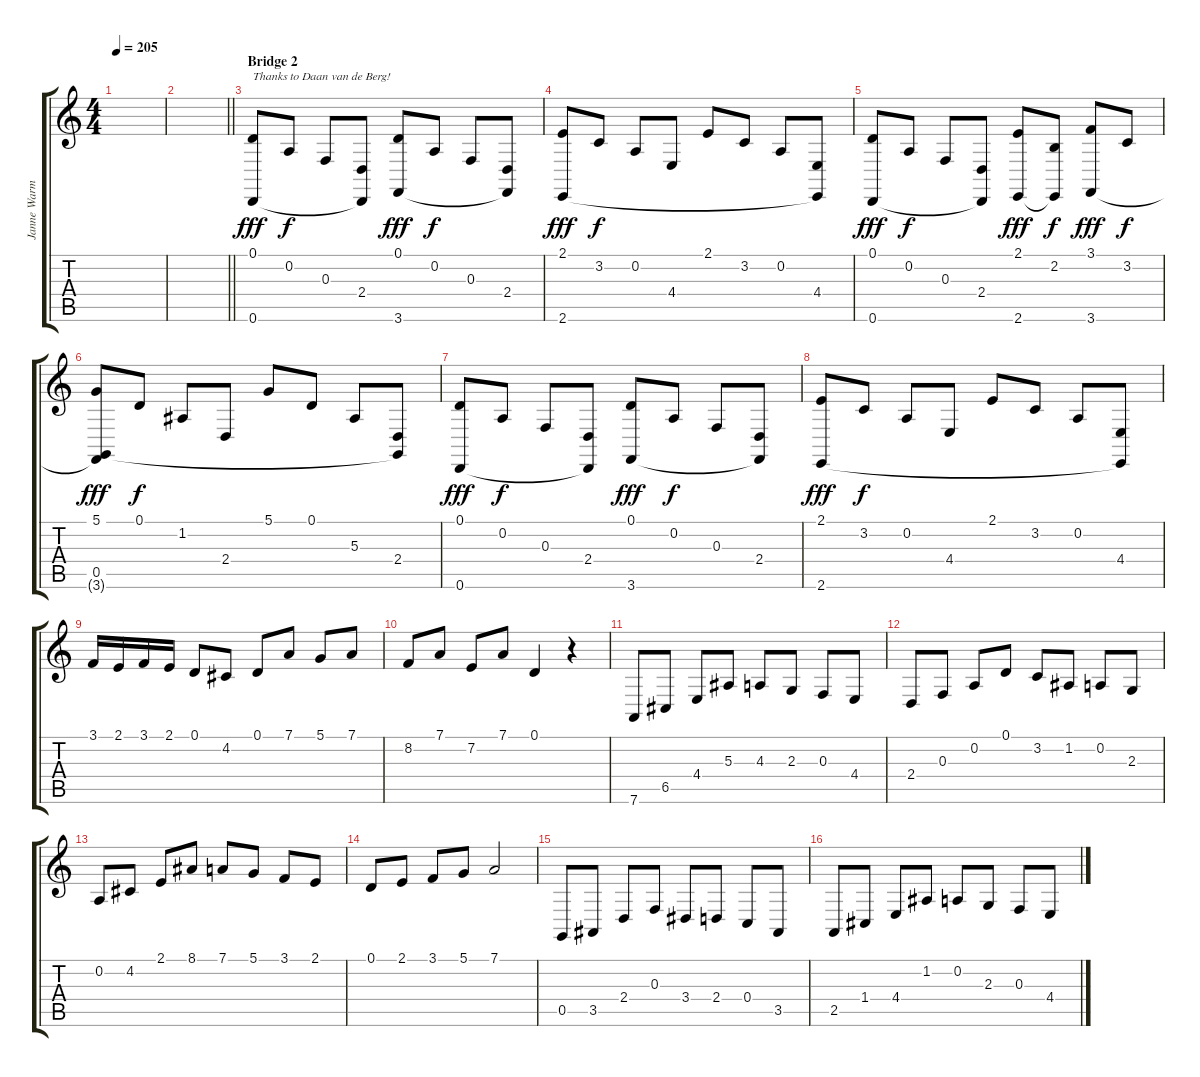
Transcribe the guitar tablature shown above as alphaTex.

\track ("Janne Warman Lead" "Janne Warm") {instrument lead1square}
\staff {score tabs}
\tuning (D4 A3 F3 C3 G2 D2) {hide}
\ts (4 4)
\tempo 205
\clef g2
\ks c
|
\barLineRight lightlight
|
\section ("" "Bridge 2")
(0.1 0.6).8{txt "Thanks to Daan van de Berg!" dy fff volume 16 instrument harpsichord} 0.2.8{dy f} 0.3.8 (2.4 0.6{t}).8 (0.1 3.6).8{dy fff} 0.2.8{dy f} 0.3.8 (2.4 3.6{t}).8 |
(2.1 2.6).8{dy fff} 3.2.8{dy f} 0.2.8 4.4.8 2.1.8 3.2.8 0.2.8 (4.4 2.6{t}).8 |
(0.1 0.6).8{dy fff} 0.2.8{dy f} 0.3.8 (2.4 0.6{t}).8 (2.1 2.6).8{dy fff} (2.2 2.6{t}).8{dy f} (3.1 3.6).8{dy fff} 3.2.8{dy f} |
(5.1 0.5 3.6{t}).8{dy fff} 0.1.8{dy f} 1.2.8 2.4.8 5.1.8 0.1.8 5.3.8 (2.4 0.5{t}).8 |
(0.1 0.6).8{dy fff} 0.2.8{dy f} 0.3.8 (2.4 0.6{t}).8 (0.1 3.6).8{dy fff} 0.2.8{dy f} 0.3.8 (2.4 3.6{t}).8 |
(2.1 2.6).8{dy fff} 3.2.8{dy f} 0.2.8 4.4.8 2.1.8 3.2.8 0.2.8 (4.4 2.6{t}).8 |
3.1.16 2.1.16 3.1.16 2.1.16 0.1.8 4.2.8 0.1.8 7.1.8 5.1.8 7.1.8 |
8.2.8 7.1.8 7.2.8 7.1.8 0.1.4 r.4 |
7.6.8{volume 10 instrument lead1square} 6.5.8 4.4.8 5.3.8 4.3.8 2.3.8 0.3.8 4.4.8 |
2.4.8 0.3.8 0.2.8 0.1.8 3.2.8 1.2.8 0.2.8 2.3.8 |
0.2.8 4.2.8 2.1.8 8.1.8 7.1.8 5.1.8 3.1.8 2.1.8 |
0.1.8 2.1.8 3.1.8 5.1.8 7.1.2 |
0.5.8 3.5.8 2.4.8 0.3.8 3.4.8 2.4.8 0.4.8 3.5.8 |
2.5.8 1.4.8 4.4.8 1.2.8 0.2.8 2.3.8 0.3.8 4.4.8
